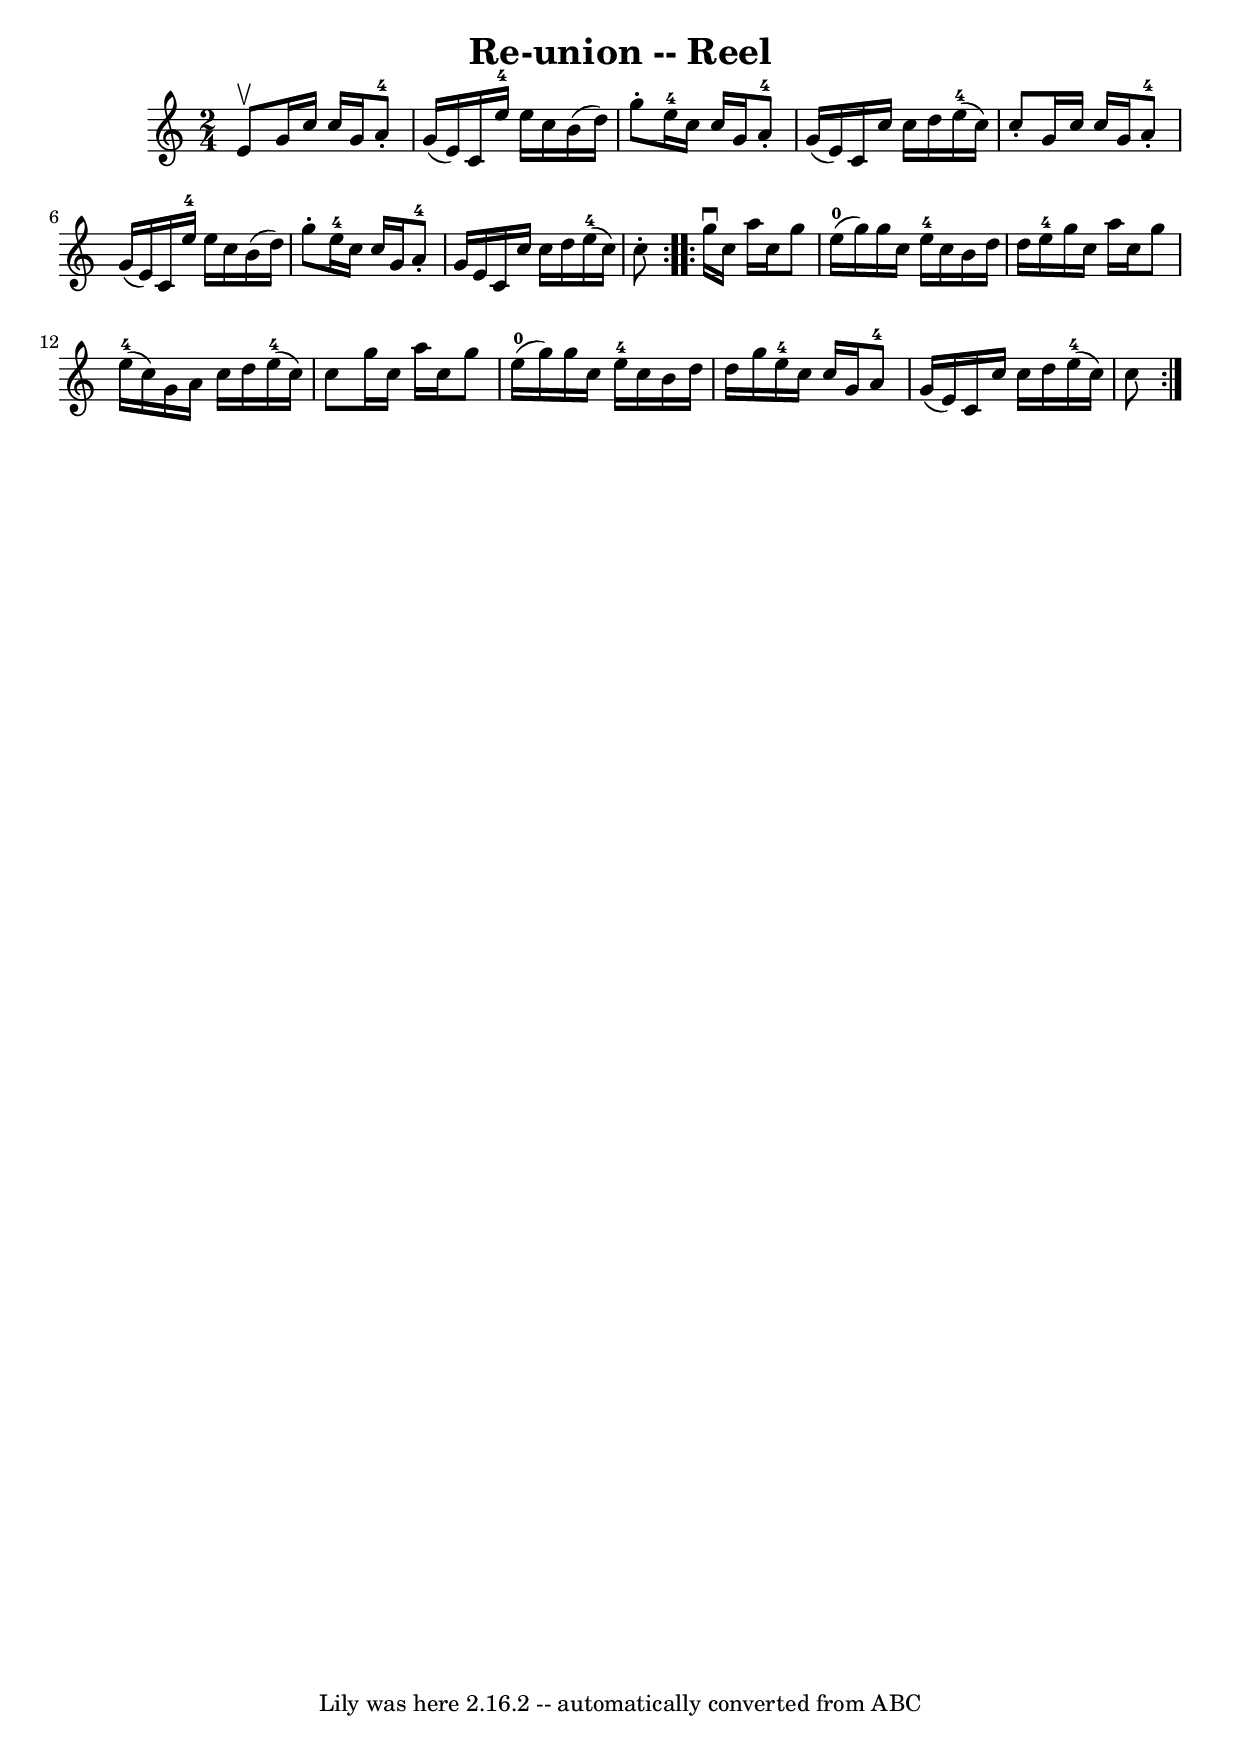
\version "2.16.2"
\include "Mammoth.ily"
\header {
  %% book = "Ryan's Mammoth Collection"
  crossRefNumber = "1"
  footnotes = "\\\\288"
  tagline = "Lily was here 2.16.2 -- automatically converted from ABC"
  title = "Re-union -- Reel"

}
voicedefault =  {



  \repeat volta 2 {

    \time 2/4
    \key c \major
    e'8^\upbow |
    g'16 c''16 c''16 g'16 a'8-4-. g'16 (e'16) |
    c'16 e''16-4 e''16 c''16 b'16 (d''16) g''8-. |
    e''16-4 c''16 c''16 g'16 a'8-4-. g'16 (e'16) |
    c'16 c''16 c''16 d''16 e''16-4(c''16) c''8-. |
    g'16 c''16 c''16 g'16 a'8-4-. g'16 (e'16) |
    c'16 e''16-4 e''16 c''16 b'16 (d''16) g''8-. |
    e''16-4 c''16 c''16 g'16 a'8-4-. g'16 e'16 |
    c'16 c''16 c''16 d''16 e''16-4(c''16 ) c''8-.   
  }     
  \repeat volta 2 {
    g''16^\downbow c''16 a''16 c''16 g''8 e''16-0(g''16) |
    g''16 c''16 e''16-4 c''16 b'16 d''16 d''16 e''16-4 |
    g''16 c''16 a''16 c''16 g''8 e''16-4(c''16) |
    g'16 a'16 c''16 d''16 e''16-4(c''16) c''8 |
    g''16 c''16 a''16 c''16 g''8 e''16-0(g''16) |
    g''16 c''16 e''16-4 c''16 b'16 d''16 d''16 g''16 |
    e''16-4 c''16 c''16 g'16 a'8-4 g'16 (e'16) |
    c'16 c''16 c''16 d''16 e''16-4(
    c''16) c''8    
  }   

}

\score{
  <<

    \context Staff="default"
    {
      \voicedefault 
      
    }

  >>
  \layout {
    
  }
  \midi {
  }

}
